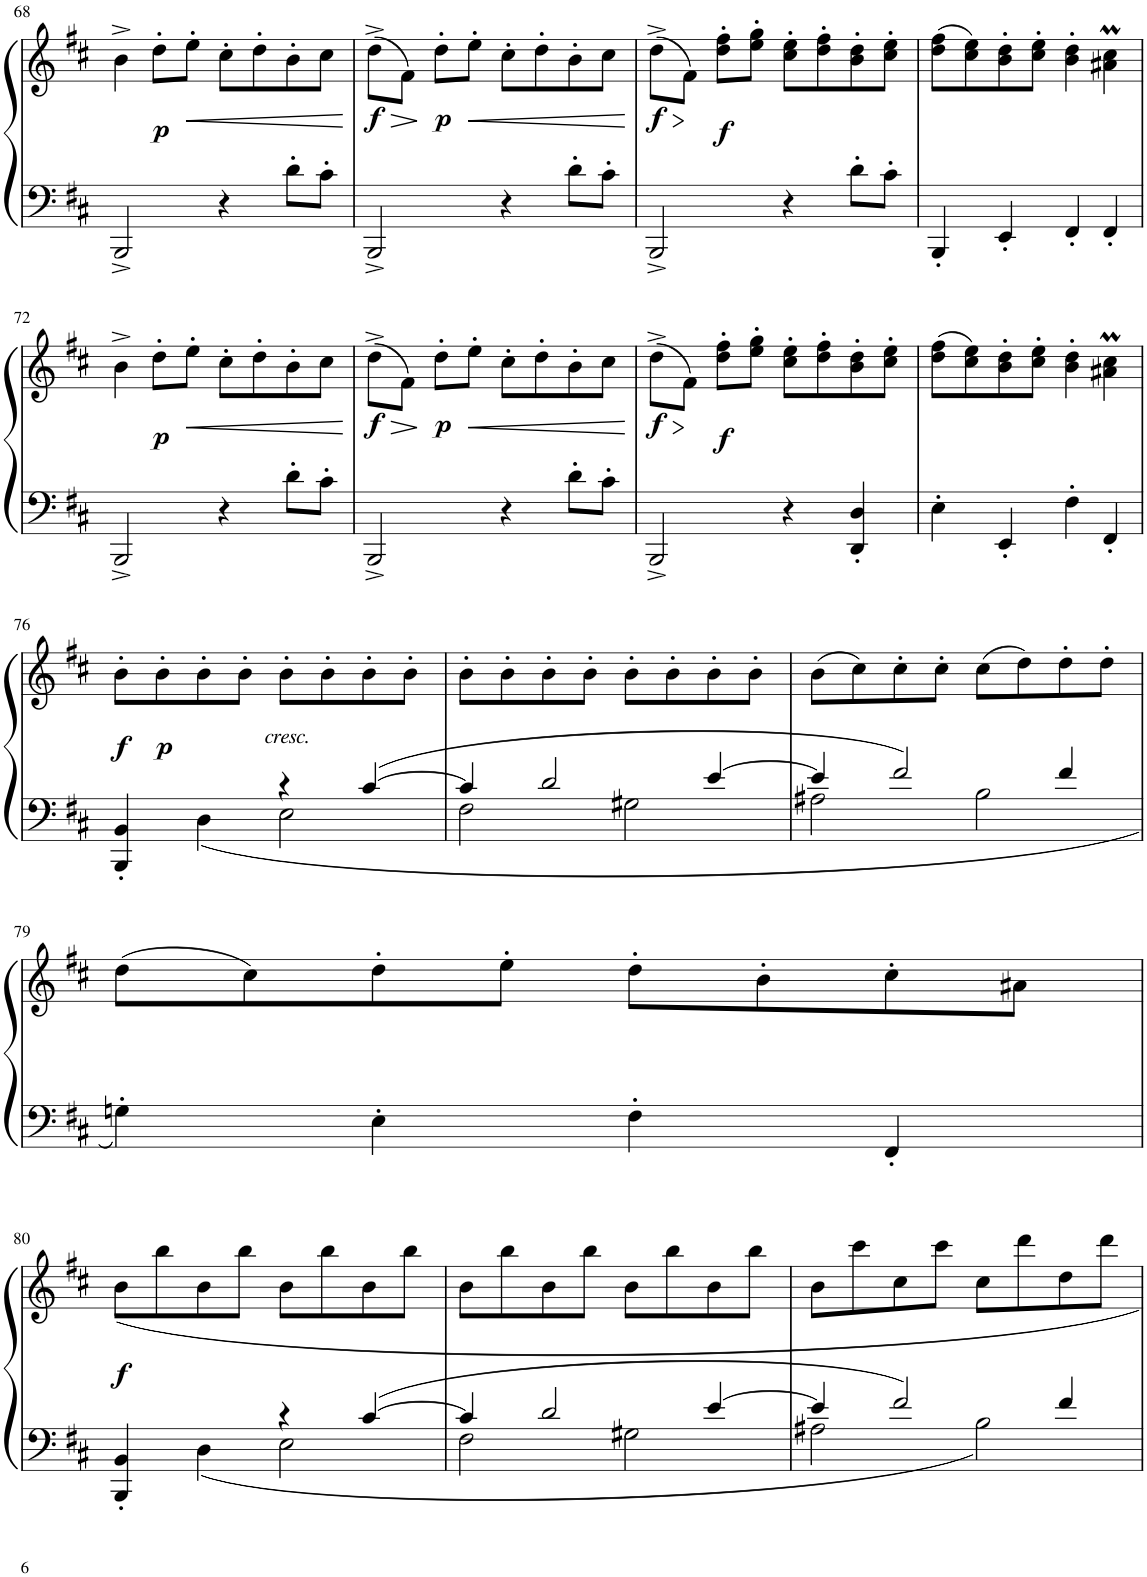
**kern	**kern	**dynam
*part1	*part1	*part1
*staff2	*staff1	*staff1/2
*I"Piano	*	*
*I'Pno	*	*
!!LO:PB:g=z
*clefF4	*clefG2	*
*k[f#c#]	*k[f#c#]	*
*M4/4	*M4/4	*
*met(c|)	*met(c|)	*
=68	=68	=68
2BBB^/	4b^\	.
!	!	!LO:DY:b
.	8dd'\L	p
!	!	!LO:HP:b
.	8ee'\J	<
4r	8cc#'\L	.
.	8dd'\	.
8d'\L	8b'\	.
8c#'\J	8cc#\J	.
.	.	[
=69	=69	=69
!	!	!LO:HP:b
!	!	!LO:DY:n=1:b
2BBB^/	(8dd^\L	> f
.	8f#\J)	.
!	!	!LO:DY:n=2:b
.	8dd'\L	] p
!	!	!LO:HP:b
.	8ee'\J	<
4r	8cc#'\L	.
.	8dd'\	.
8d'\L	8b'\	.
8c#'\J	8cc#\J	.
.	.	[
=70	=70	=70
!	!	!LO:HP:b
!	!	!LO:DY:n=1:b
2BBB^/	(8dd^\L	> f
.	8f#\J)	]
!	!	!LO:DY:n=2:b
.	8dd\' 8ff#\'L	f
.	8ee\' 8gg\'J	.
4r	8cc#\' 8ee\'L	.
.	8dd\' 8ff#\'	.
8d'\L	8b\' 8dd\'	.
8c#'\J	8cc#\' 8ee\'J	.
=71	=71	=71
4BBB'/	(8dd\ 8ff#\L	.
.	8cc#\ 8ee\)	.
4EE'/	8b\' 8dd\'	.
.	8cc#\' 8ee\'J	.
4FF#'/	4b\' 4dd\'	.
4FF#'/	4a#X\M 4cc#\M	.
!!LO:LB:g=z
=72	=72	=72
2BBB^/	4b^\	.
!	!	!LO:DY:b
.	8dd'\L	p
!	!	!LO:HP:b
.	8ee'\J	<
4r	8cc#'\L	.
.	8dd'\	.
8d'\L	8b'\	.
8c#'\J	8cc#\J	.
.	.	[
=73	=73	=73
!	!	!LO:HP:b
!	!	!LO:DY:n=1:b
2BBB^/	(8dd^\L	> f
.	8f#\J)	.
!	!	!LO:DY:n=2:b
.	8dd'\L	] p
!	!	!LO:HP:b
.	8ee'\J	<
4r	8cc#'\L	.
.	8dd'\	.
8d'\L	8b'\	.
8c#'\J	8cc#\J	.
.	.	[
=74	=74	=74
!	!	!LO:HP:b
!	!	!LO:DY:n=1:b
2BBB^/	(8dd^\L	> f
.	8f#\J)	]
!	!	!LO:DY:n=2:b
.	8dd\' 8ff#\'L	f
.	8ee\' 8gg\'J	.
4r	8cc#\' 8ee\'L	.
.	8dd\' 8ff#\'	.
4DD/' 4D/'	8b\' 8dd\'	.
.	8cc#\' 8ee\'J	.
=75	=75	=75
4E'\	(8dd\ 8ff#\L	.
.	8cc#\ 8ee\)	.
4EE'/	8b\' 8dd\'	.
.	8cc#\' 8ee\'J	.
4F#'\	4b\' 4dd\'	.
4FF#'/	4a#X\M 4cc#\M	.
!!LO:LB:g=z
=76	=76	=76
*^	*	*
!	!	!	!LO:DY:b
2ryy	4BBB/'< 4BB/'<	8b'\L	f
!	!	!	!LO:DY:b
.	.	8b'\	p
.	4D\	8b'\	.
.	.	8b'\J	.
!	!	!	!LO:DY:b
4r	2E\	8b'\L	other-dynamics
.	.	8b'\	.
[4c#/	.	8b'\	.
.	.	8b'\J	.
=77	=77	=77	=77
4c#/]	2F#\	8b'\L	.
.	.	8b'\	.
2d/	.	8b'\	.
.	.	8b'\J	.
.	2G#X\	8b'\L	.
.	.	8b'\	.
[4e/	.	8b'\	.
.	.	8b'\J	.
=78	=78	=78	=78
4e/]	2A#X\	(8b\L	.
.	.	8cc#\)	.
2f#/	.	8cc#'\	.
.	.	8cc#'\J	.
.	2B\	(8cc#\L	.
.	.	8dd\)	.
4f#/	.	8dd'\	.
.	.	8dd'\J	.
*v	*v	*	*
!!LO:LB:g=z
=79	=79	=79
4Gn'\	(8dd\L	.
.	8cc#\)	.
4E'\	8dd'\	.
.	8ee'\J	.
4F#'\	8dd'\L	.
.	8b'\	.
4FF#'/	8cc#'\	.
.	8a#X\J	.
!!LO:LB:g=z
=80	=80	=80
*^	*	*
!	!	!	!LO:DY:b
4BBB/'< 4BB/'<	2ryy	8b\L	f
.	.	8bb\	.
4D\	.	8b\	.
.	.	8bb\J	.
4r	2E\	8b\L	.
.	.	8bb\	.
[4c#/	.	8b\	.
.	.	8bb\J	.
=81	=81	=81	=81
4c#/]	2F#\	8b\L	.
.	.	8bb\	.
2d/	.	8b\	.
.	.	8bb\J	.
.	2G#X\	8b\L	.
.	.	8bb\	.
[4e/	.	8b\	.
.	.	8bb\J	.
=82	=82	=82	=82
4e/]	2A#X\	8b\L	.
.	.	8ccc#\	.
2f#/	.	8cc#\	.
.	.	8ccc#\J	.
.	2B\	8cc#\L	.
.	.	8ddd\	.
4f#/	.	8dd\	.
.	.	8ddd\J	.
*v	*v	*	*
=	=	=
*-	*-	*-
